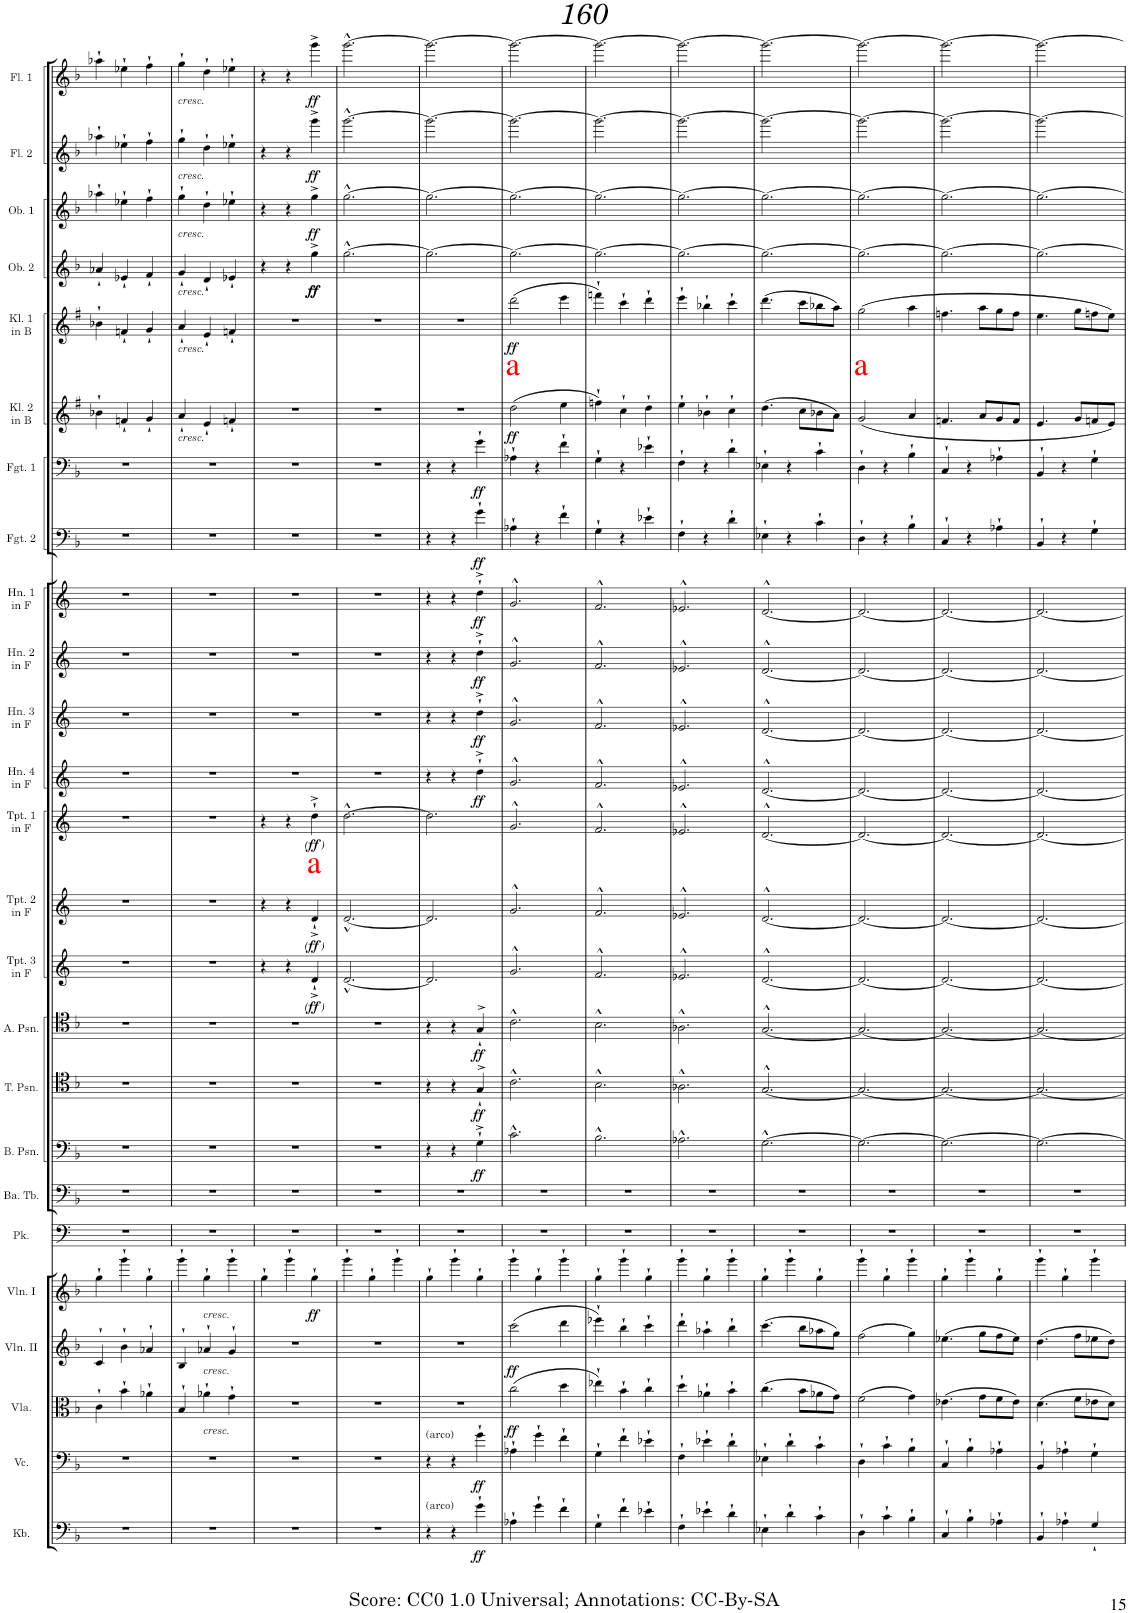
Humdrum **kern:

**kern	**dynam	**kern	**dynam	**kern	**dynam	**kern	**dynam	**kern	**dynam	**kern	**kern	**kern	**dynam	**kern	**dynam	**kern	**dynam	**kern	**dynam	**kern	**dynam	**kern	**text	**dynam	**kern	**dynam	**kern	**dynam	**kern	**dynam	**kern	**dynam	**kern	**dynam	**kern	**dynam	**kern	**dynam	**kern	**text	**dynam	**kern	**dynam	**kern	**dynam	**kern	**dynam	**kern	**dynam
*part25	*part25	*part24	*part24	*part23	*part23	*part22	*part22	*part21	*part21	*part20	*part19	*part18	*part18	*part17	*part17	*part16	*part16	*part15	*part15	*part14	*part14	*part13	*part13	*part13	*part12	*part12	*part11	*part11	*part10	*part10	*part9	*part9	*part8	*part8	*part7	*part7	*part6	*part6	*part5	*part5	*part5	*part4	*part4	*part3	*part3	*part2	*part2	*part1	*part1
*staff25	*staff25	*staff24	*staff24	*staff23	*staff23	*staff22	*staff22	*staff21	*staff21	*staff20	*staff19	*staff18	*staff18	*staff17	*staff17	*staff16	*staff16	*staff15	*staff15	*staff14	*staff14	*staff13	*staff13	*staff13	*staff12	*staff12	*staff11	*staff11	*staff10	*staff10	*staff9	*staff9	*staff8	*staff8	*staff7	*staff7	*staff6	*staff6	*staff5	*staff5	*staff5	*staff4	*staff4	*staff3	*staff3	*staff2	*staff2	*staff1	*staff1
*I"Kontrabässe	*	*I"Violoncellos	*	*I"Violen	*	*I"Violinen II	*	*I"Violinen I	*	*I"Pauken	*I"Bass Tuba	*I"Bassposaune	*	*I"Tenorposaune	*	*I"Altposaune	*	*I"Trompete 3 in F	*	*I"Trompete 2 in F	*	*I"Trompete 1 in F	*	*	*I"Horn 4 in F	*	*I"Horn 3 in F	*	*I"Horn 2 in F	*	*I"Horn 1 in F	*	*I"Fagott 2	*	*I"Fagott 1	*	*I"Klarinette 2 in B	*	*I"Klarinette 1 in B	*	*	*I"Oboe 2	*	*I"Oboe 1	*	*I"Flöte 2	*	*I"Flöte 1	*
*I'Kb.	*	*I'Vc.	*	*	*	*I'Vln. II	*	*I'Vln. I	*	*I'Pk.	*I'Ba. Tb.	*I'B. Psn.	*	*I'T. Psn.	*	*I'A. Psn.	*	*I'Tpt. 3 in F	*	*I'Tpt. 2 in F	*	*I'Tpt. 1 in F	*	*	*I'Hn. 4 in F	*	*I'Hn. 3  in F	*	*I'Hn. 2  in F	*	*I'Hn. 1 in F	*	*I'Fgt. 2	*	*I'Fgt. 1	*	*I'Kl. 2 in B	*	*I'Kl. 1  in B	*	*	*I'Ob. 2	*	*I'Ob. 1	*	*I'Fl. 2	*	*I'Fl. 1	*
!!LO:PB:g=z
*clefF4	*	*clefF4	*	*clefC3	*	*clefG2	*	*clefG2	*	*clefF4	*clefF4	*clefF4	*	*clefC4	*	*clefC4	*	*clefG2	*	*clefG2	*	*clefG2	*	*	*clefG2	*	*clefG2	*	*clefG2	*	*clefG2	*	*clefF4	*	*clefF4	*	*clefG2	*	*clefG2	*	*	*clefG2	*	*clefG2	*	*clefG2	*	*clefG2	*
*Trd7c12	*	*	*	*	*	*	*	*	*	*	*	*	*	*	*	*	*	*Trd-3c-5	*	*Trd-3c-5	*	*Trd-3c-5	*	*	*Trd4c7	*	*Trd4c7	*	*Trd4c7	*	*Trd4c7	*	*	*	*	*	*Trd1c2	*	*Trd1c2	*	*	*	*	*	*	*	*	*	*
*k[b-]	*	*k[b-]	*	*k[b-]	*	*k[b-]	*	*k[b-]	*	*k[]	*k[b-]	*k[b-]	*	*k[b-]	*	*k[b-]	*	*k[]	*	*k[]	*	*k[]	*	*	*k[]	*	*k[]	*	*k[]	*	*k[]	*	*k[b-]	*	*k[b-]	*	*k[f#]	*	*k[f#]	*	*	*k[b-]	*	*k[b-]	*	*k[b-]	*	*k[b-]	*
*M3/4	*	*M3/4	*	*M3/4	*	*M3/4	*	*M3/4	*	*M3/4	*M3/4	*M3/4	*	*M3/4	*	*M3/4	*	*M3/4	*	*M3/4	*	*M3/4	*	*	*M3/4	*	*M3/4	*	*M3/4	*	*M3/4	*	*M3/4	*	*M3/4	*	*M3/4	*	*M3/4	*	*	*M3/4	*	*M3/4	*	*M3/4	*	*M3/4	*
=154	=154	=154	=154	=154	=154	=154	=154	=154	=154	=154	=154	=154	=154	=154	=154	=154	=154	=154	=154	=154	=154	=154	=154	=154	=154	=154	=154	=154	=154	=154	=154	=154	=154	=154	=154	=154	=154	=154	=154	=154	=154	=154	=154	=154	=154	=154	=154	=154	=154
2.r	.	2.r	.	4c`\	.	4c`>/	.	4gg`\	.	2.r	2.r	2.r	.	2.r	.	2.r	.	2.r	.	2.r	.	2.r	.	.	2.r	.	2.r	.	2.r	.	2.r	.	2.r	.	2.r	.	4b-X`\	.	4b-X`\	.	.	4a-X`/	.	4aa-X`\	.	4aa-X`\	.	4aa-X`\	.
.	.	.	.	4b-`\	.	4b-`\	.	4ggg`\	.	.	.	.	.	.	.	.	.	.	.	.	.	.	.	.	.	.	.	.	.	.	.	.	.	.	.	.	4fn`/	.	4fn`/	.	.	4e-X`/	.	4ee-X`\	.	4ee-X`\	.	4ee-X`\	.
.	.	.	.	4a-X`\	.	4a-X`>/	.	4gg`\	.	.	.	.	.	.	.	.	.	.	.	.	.	.	.	.	.	.	.	.	.	.	.	.	.	.	.	.	4g`/	.	4g`/	.	.	4f`/	.	4ff`\	.	4ff`\	.	4ff`\	.
=155	=155	=155	=155	=155	=155	=155	=155	=155	=155	=155	=155	=155	=155	=155	=155	=155	=155	=155	=155	=155	=155	=155	=155	=155	=155	=155	=155	=155	=155	=155	=155	=155	=155	=155	=155	=155	=155	=155	=155	=155	=155	=155	=155	=155	=155	=155	=155	=155	=155
!	!	!	!	!	!	!	!	!	!	!	!	!	!	!	!	!	!	!	!	!	!	!	!	!	!	!	!	!	!	!	!	!	!	!	!	!	!	!	!	!	!	!	!	!	!	!	!	!LO:TX:b:i:t=cresc.	!
!	!	!	!	!	!	!	!	!	!	!	!	!	!	!	!	!	!	!	!	!	!	!	!	!	!	!	!	!	!	!	!	!	!	!	!	!	!	!	!	!	!	!	!	!	!	!LO:TX:b:i:t=cresc.	!	!	!
!	!	!	!	!	!	!	!	!	!	!	!	!	!	!	!	!	!	!	!	!	!	!	!	!	!	!	!	!	!	!	!	!	!	!	!	!	!	!	!	!	!	!	!	!LO:TX:b:i:t=cresc.	!	!	!	!	!
!	!	!	!	!	!	!	!	!	!	!	!	!	!	!	!	!	!	!	!	!	!	!	!	!	!	!	!	!	!	!	!	!	!	!	!	!	!	!	!	!	!	!LO:TX:b:i:t=cresc.	!	!	!	!	!	!	!
!	!	!	!	!	!	!	!	!	!	!	!	!	!	!	!	!	!	!	!	!	!	!	!	!	!	!	!	!	!	!	!	!	!	!	!	!	!	!	!LO:TX:b:i:t=cresc.	!	!	!	!	!	!	!	!	!	!
!	!	!	!	!	!	!	!	!	!	!	!	!	!	!	!	!	!	!	!	!	!	!	!	!	!	!	!	!	!	!	!	!	!	!	!	!	!LO:TX:b:i:t=cresc.	!	!	!	!	!	!	!	!	!	!	!	!
2.r	.	2.r	.	4B-`>/	.	4B-`>/	.	4ggg`\	.	2.r	2.r	2.r	.	2.r	.	2.r	.	2.r	.	2.r	.	2.r	.	.	2.r	.	2.r	.	2.r	.	2.r	.	2.r	.	2.r	.	4a`/	.	4a`/	.	.	4g`/	.	4gg`\	.	4gg`\	.	4gg`\	.
!	!	!	!	!	!	!	!	!LO:TX:b:i:t=cresc.	!	!	!	!	!	!	!	!	!	!	!	!	!	!	!	!	!	!	!	!	!	!	!	!	!	!	!	!	!	!	!	!	!	!	!	!	!	!	!	!	!
!	!	!	!	!	!	!LO:TX:b:i:t=cresc.	!	!	!	!	!	!	!	!	!	!	!	!	!	!	!	!	!	!	!	!	!	!	!	!	!	!	!	!	!	!	!	!	!	!	!	!	!	!	!	!	!	!	!
!	!	!	!	!LO:TX:b:i:t=cresc.	!	!	!	!	!	!	!	!	!	!	!	!	!	!	!	!	!	!	!	!	!	!	!	!	!	!	!	!	!	!	!	!	!	!	!	!	!	!	!	!	!	!	!	!	!
.	.	.	.	4a-X`\	.	4a-X`>/	.	4gg`\	.	.	.	.	.	.	.	.	.	.	.	.	.	.	.	.	.	.	.	.	.	.	.	.	.	.	.	.	4e`/	.	4e`/	.	.	4d`/	.	4dd`\	.	4dd`\	.	4dd`\	.
.	.	.	.	4g`\	.	4g`>/	.	4ggg`\	.	.	.	.	.	.	.	.	.	.	.	.	.	.	.	.	.	.	.	.	.	.	.	.	.	.	.	.	4fn`/	.	4fn`/	.	.	4e-X`/	.	4ee-X`\	.	4ee-X`\	.	4ee-X`\	.
=156	=156	=156	=156	=156	=156	=156	=156	=156	=156	=156	=156	=156	=156	=156	=156	=156	=156	=156	=156	=156	=156	=156	=156	=156	=156	=156	=156	=156	=156	=156	=156	=156	=156	=156	=156	=156	=156	=156	=156	=156	=156	=156	=156	=156	=156	=156	=156	=156	=156
2.r	.	2.r	.	2.r	.	2.r	.	4gg`\	.	2.r	2.r	2.r	.	2.r	.	2.r	.	4r	.	4r	.	4r	.	.	2.r	.	2.r	.	2.r	.	2.r	.	2.r	.	2.r	.	2.r	.	2.r	.	.	4r	.	4r	.	4r	.	4r	.
.	.	.	.	.	.	.	.	4ggg`\	.	.	.	.	.	.	.	.	.	4r	.	4r	.	4r	.	.	.	.	.	.	.	.	.	.	.	.	.	.	.	.	.	.	.	4r	.	4r	.	4r	.	4r	.
!	!	!	!	!	!	!	!	!	!LO:DY:b	!	!	!	!	!	!	!	!	!	!LO:DY:b	!	!	!	!LO:LY:b:color=#FF0000	!	!	!	!	!	!	!	!	!	!	!	!	!	!	!	!	!	!	!	!	!	!	!	!	!	!
!	!	!	!	!	!	!	!	!	!	!	!	!	!	!	!	!	!	!	!LO:DY:n=1:b	!	!	!	!	!	!	!	!	!	!	!	!	!	!	!	!	!	!	!	!	!	!	!	!	!	!	!	!	!	!
!	!	!	!	!	!	!	!	!	!	!	!	!	!	!	!	!	!	!	!LO:DY:n=2:b	!	!LO:DY:b	!	!	!	!	!	!	!	!	!	!	!	!	!	!	!	!	!	!	!	!	!	!	!	!	!	!	!	!
!	!	!	!	!	!	!	!	!	!	!	!	!	!	!	!	!	!	!	!	!	!LO:DY:n=1:b	!	!	!	!	!	!	!	!	!	!	!	!	!	!	!	!	!	!	!	!	!	!	!	!	!	!	!	!
!	!	!	!	!	!	!	!	!	!	!	!	!	!	!	!	!	!	!	!	!	!LO:DY:n=2:b	!	!	!LO:DY:b	!	!	!	!	!	!	!	!	!	!	!	!	!	!	!	!	!	!	!	!	!	!	!	!	!
!	!	!	!	!	!	!	!	!	!	!	!	!	!	!	!	!	!	!	!	!	!	!	!	!LO:DY:n=1:b	!	!	!	!	!	!	!	!	!	!	!	!	!	!	!	!	!	!	!	!	!	!	!	!	!
!	!	!	!	!	!	!	!	!	!	!	!	!	!	!	!	!	!	!	!	!	!	!	!	!LO:DY:n=2:b	!	!	!	!	!	!	!	!	!	!	!	!	!	!	!	!	!	!	!LO:DY:b	!	!	!	!	!	!
!	!	!	!	!	!	!	!	!	!	!	!	!	!	!	!	!	!	!	!	!	!	!	!	!	!	!	!	!	!	!	!	!	!	!	!	!	!	!	!	!	!	!	!LO:DY:n=1:b	!	!LO:DY:b	!	!LO:DY:b	!	!LO:DY:b
.	.	.	.	.	.	.	.	4gg`\	ff	.	.	.	.	.	.	.	.	4d`^/	other-dynamics ff other-dynamics	4d`^/	other-dynamics ff other-dynamics	4dd`^\	a	other-dynamics ff other-dynamics	.	.	.	.	.	.	.	.	.	.	.	.	.	.	.	.	.	4gg^\	ff ff	4gg^\	ff	4ggg^\	ff	4ggg^\	ff
=157	=157	=157	=157	=157	=157	=157	=157	=157	=157	=157	=157	=157	=157	=157	=157	=157	=157	=157	=157	=157	=157	=157	=157	=157	=157	=157	=157	=157	=157	=157	=157	=157	=157	=157	=157	=157	=157	=157	=157	=157	=157	=157	=157	=157	=157	=157	=157	=157	=157
2.r	.	2.r	.	2.r	.	2.r	.	4ggg`\	.	2.r	2.r	2.r	.	2.r	.	2.r	.	[2.d^^/	.	[2.d^^/	.	[2.dd^^\	.	.	2.r	.	2.r	.	2.r	.	2.r	.	2.r	.	2.r	.	2.r	.	2.r	.	.	[2.gg^^\	.	[2.gg^^\	.	[2.ggg^^\	.	[2.ggg^^\	.
.	.	.	.	.	.	.	.	4gg`\	.	.	.	.	.	.	.	.	.	.	.	.	.	.	.	.	.	.	.	.	.	.	.	.	.	.	.	.	.	.	.	.	.	.	.	.	.	.	.	.	.
.	.	.	.	.	.	.	.	4ggg`\	.	.	.	.	.	.	.	.	.	.	.	.	.	.	.	.	.	.	.	.	.	.	.	.	.	.	.	.	.	.	.	.	.	.	.	.	.	.	.	.	.
=158	=158	=158	=158	=158	=158	=158	=158	=158	=158	=158	=158	=158	=158	=158	=158	=158	=158	=158	=158	=158	=158	=158	=158	=158	=158	=158	=158	=158	=158	=158	=158	=158	=158	=158	=158	=158	=158	=158	=158	=158	=158	=158	=158	=158	=158	=158	=158	=158	=158
!	!	!LO:TX:a:t=(arco)	!	!	!	!	!	!	!	!	!	!	!	!	!	!	!	!	!	!	!	!	!	!	!	!	!	!	!	!	!	!	!	!	!	!	!	!	!	!	!	!	!	!	!	!	!	!	!
!LO:TX:a:t=(arco)	!	!	!	!	!	!	!	!	!	!	!	!	!	!	!	!	!	!	!	!	!	!	!	!	!	!	!	!	!	!	!	!	!	!	!	!	!	!	!	!	!	!	!	!	!	!	!	!	!
4r	.	4r	.	2.r	.	2.r	.	4gg`\	.	2.r	2.r	4r	.	4r	.	4r	.	2.d/]	.	2.d/]	.	2.dd\]	.	.	4r	.	4r	.	4r	.	4r	.	4r	.	4r	.	2.r	.	2.r	.	.	2.gg\_	.	2.gg\_	.	2.ggg\_	.	2.ggg\_	.
4r	.	4r	.	.	.	.	.	4ggg`\	.	.	.	4r	.	4r	.	4r	.	.	.	.	.	.	.	.	4r	.	4r	.	4r	.	4r	.	4r	.	4r	.	.	.	.	.	.	.	.	.	.	.	.	.	.
!	!LO:DY:b	!	!LO:DY:b	!	!	!	!	!	!	!	!	!	!LO:DY:b	!	!LO:DY:b	!	!LO:DY:b	!	!	!	!	!	!	!	!	!LO:DY:b	!	!LO:DY:b	!	!LO:DY:b	!	!LO:DY:b	!	!LO:DY:b	!	!LO:DY:b	!	!	!	!	!	!	!	!	!	!	!	!	!
4g`\	ff	4g`\	ff	.	.	.	.	4gg`\	.	.	.	4G`^>\	ff	4G`^>/	ff	4G`^>/	ff	.	.	.	.	.	.	.	4dd`^\	ff	4dd`^\	ff	4dd`^\	ff	4dd`^\	ff	4g`\	ff	4g`\	ff	.	.	.	.	.	.	.	.	.	.	.	.	.
=159	=159	=159	=159	=159	=159	=159	=159	=159	=159	=159	=159	=159	=159	=159	=159	=159	=159	=159	=159	=159	=159	=159	=159	=159	=159	=159	=159	=159	=159	=159	=159	=159	=159	=159	=159	=159	=159	=159	=159	=159	=159	=159	=159	=159	=159	=159	=159	=159	=159
!	!	!	!	!	!LO:DY:b	!	!LO:DY:b	!	!	!	!	!	!	!	!	!	!	!	!	!	!	!	!	!	!	!	!	!	!	!	!	!	!	!	!	!	!	!LO:DY:b	!	!LO:LY:b:color=#FF0000	!LO:DY:b	!	!	!	!	!	!	!	!
4A-X`\	.	4A-X`\	.	(2cc\	ff	(2ccc\	ff	4ggg`\	.	2.r	2.r	2.c^^\	.	2.c^^\	.	2.c^^\	.	2.g^^/	.	2.g^^/	.	2.g^^/	.	.	2.g^^/	.	2.g^^/	.	2.g^^/	.	2.g^^/	.	4A-X`\	.	4A-X`\	.	(2dd\	ff	(2ddd\	a	ff	2.gg\_	.	2.gg\_	.	2.ggg\_	.	2.ggg\_	.
4g`\	.	4g`\	.	.	.	.	.	4gg`\	.	.	.	.	.	.	.	.	.	.	.	.	.	.	.	.	.	.	.	.	.	.	.	.	4r	.	4r	.	.	.	.	.	.	.	.	.	.	.	.	.	.
4f`\	.	4f`\	.	4dd\	.	4ddd\	.	4ggg`\	.	.	.	.	.	.	.	.	.	.	.	.	.	.	.	.	.	.	.	.	.	.	.	.	4f`\	.	4f`\	.	4ee\	.	4eee\	.	.	.	.	.	.	.	.	.	.
=160	=160	=160	=160	=160	=160	=160	=160	=160	=160	=160	=160	=160	=160	=160	=160	=160	=160	=160	=160	=160	=160	=160	=160	=160	=160	=160	=160	=160	=160	=160	=160	=160	=160	=160	=160	=160	=160	=160	=160	=160	=160	=160	=160	=160	=160	=160	=160	=160	=160
4G`\	.	4G`\	.	4ee-X`\)	.	4eee-X`\)	.	4gg`\	.	2.r	2.r	2.B-^^\	.	2.B-^^\	.	2.B-^^\	.	2.f^^/	.	2.f^^/	.	2.f^^/	.	.	2.f^^/	.	2.f^^/	.	2.f^^/	.	2.f^^/	.	4G`\	.	4G`\	.	4ffn`\)	.	4fffn`\)	.	.	2.gg\_	.	2.gg\_	.	2.ggg\_	.	2.ggg\_	.
4f`\	.	4f`\	.	4b-`\	.	4bb-`\	.	4ggg`\	.	.	.	.	.	.	.	.	.	.	.	.	.	.	.	.	.	.	.	.	.	.	.	.	4r	.	4r	.	4cc`\	.	4ccc`\	.	.	.	.	.	.	.	.	.	.
4e-X`\	.	4e-X`\	.	4cc`\	.	4ccc`\	.	4gg`\	.	.	.	.	.	.	.	.	.	.	.	.	.	.	.	.	.	.	.	.	.	.	.	.	4e-X`\	.	4e-X`\	.	4dd`\	.	4ddd`\	.	.	.	.	.	.	.	.	.	.
=161	=161	=161	=161	=161	=161	=161	=161	=161	=161	=161	=161	=161	=161	=161	=161	=161	=161	=161	=161	=161	=161	=161	=161	=161	=161	=161	=161	=161	=161	=161	=161	=161	=161	=161	=161	=161	=161	=161	=161	=161	=161	=161	=161	=161	=161	=161	=161	=161	=161
4F`\	.	4F`\	.	4dd`\	.	4ddd`\	.	4ggg`\	.	2.r	2.r	2.A-X^^\	.	2.A-X^^\	.	2.A-X^^\	.	2.e-X^^/	.	2.e-X^^/	.	2.e-X^^/	.	.	2.e-X^^/	.	2.e-X^^/	.	2.e-X^^/	.	2.e-X^^/	.	4F`\	.	4F`\	.	4ee`\	.	4eee`\	.	.	2.gg\_	.	2.gg\_	.	2.ggg\_	.	2.ggg\_	.
4e-X`\	.	4e-X`\	.	4a-X`\	.	4aa-X`\	.	4gg`\	.	.	.	.	.	.	.	.	.	.	.	.	.	.	.	.	.	.	.	.	.	.	.	.	4r	.	4r	.	4b-X`\	.	4bb-X`\	.	.	.	.	.	.	.	.	.	.
4d`\	.	4d`\	.	4b-`\	.	4bb-`\	.	4ggg`\	.	.	.	.	.	.	.	.	.	.	.	.	.	.	.	.	.	.	.	.	.	.	.	.	4d`\	.	4d`\	.	4cc`\	.	4ccc`\	.	.	.	.	.	.	.	.	.	.
=162	=162	=162	=162	=162	=162	=162	=162	=162	=162	=162	=162	=162	=162	=162	=162	=162	=162	=162	=162	=162	=162	=162	=162	=162	=162	=162	=162	=162	=162	=162	=162	=162	=162	=162	=162	=162	=162	=162	=162	=162	=162	=162	=162	=162	=162	=162	=162	=162	=162
4E-X`\	.	4E-X`\	.	(4.cc\	.	(4.ccc\	.	4gg`\	.	2.r	2.r	[2.G^^\	.	[2.G^^/	.	[2.G^^/	.	[2.d^^/	.	[2.d^^/	.	[2.d^^/	.	.	[2.d^^/	.	[2.d^^/	.	[2.d^^/	.	[2.d^^/	.	4E-X`\	.	4E-X`\	.	(4.dd\	.	(4.ddd\	.	.	2.gg\_	.	2.gg\_	.	2.ggg\_	.	2.ggg\_	.
4d`\	.	4d`\	.	.	.	.	.	4ggg`\	.	.	.	.	.	.	.	.	.	.	.	.	.	.	.	.	.	.	.	.	.	.	.	.	4r	.	4r	.	.	.	.	.	.	.	.	.	.	.	.	.	.
.	.	.	.	8b-\L	.	8bb-\L	.	.	.	.	.	.	.	.	.	.	.	.	.	.	.	.	.	.	.	.	.	.	.	.	.	.	.	.	.	.	8cc\L	.	8ccc\L	.	.	.	.	.	.	.	.	.	.
4c`\	.	4c`\	.	8a-X\	.	8aa-X\	.	4gg`\	.	.	.	.	.	.	.	.	.	.	.	.	.	.	.	.	.	.	.	.	.	.	.	.	4c`\	.	4c`\	.	8b-X\	.	8bb-X\	.	.	.	.	.	.	.	.	.	.
.	.	.	.	8g\J)	.	8gg\J)	.	.	.	.	.	.	.	.	.	.	.	.	.	.	.	.	.	.	.	.	.	.	.	.	.	.	.	.	.	.	8a\J)	.	8aa\J)	.	.	.	.	.	.	.	.	.	.
=163	=163	=163	=163	=163	=163	=163	=163	=163	=163	=163	=163	=163	=163	=163	=163	=163	=163	=163	=163	=163	=163	=163	=163	=163	=163	=163	=163	=163	=163	=163	=163	=163	=163	=163	=163	=163	=163	=163	=163	=163	=163	=163	=163	=163	=163	=163	=163	=163	=163
!	!	!	!	!	!	!	!	!	!	!	!	!	!	!	!	!	!	!	!	!	!	!	!	!	!	!	!	!	!	!	!	!	!	!	!	!	!	!	!	!LO:LY:b:color=#FF0000	!	!	!	!	!	!	!	!	!
4D`\	.	4D`\	.	(2f\	.	(2ff\	.	4ggg`\	.	2.r	2.r	2.G\_	.	2.G/_	.	2.G/_	.	2.d/_	.	2.d/_	.	2.d/_	.	.	2.d/_	.	2.d/_	.	2.d/_	.	2.d/_	.	4D`\	.	4D`\	.	(<2g/	.	(2gg\	a	.	2.gg\_	.	2.gg\_	.	2.ggg\_	.	2.ggg\_	.
4c`\	.	4c`\	.	.	.	.	.	4gg`\	.	.	.	.	.	.	.	.	.	.	.	.	.	.	.	.	.	.	.	.	.	.	.	.	4r	.	4r	.	.	.	.	.	.	.	.	.	.	.	.	.	.
4B-`\	.	4B-`\	.	4g\)	.	4gg\)	.	4ggg`\	.	.	.	.	.	.	.	.	.	.	.	.	.	.	.	.	.	.	.	.	.	.	.	.	4B-`\	.	4B-`\	.	4a/	.	4aa\	.	.	.	.	.	.	.	.	.	.
=164	=164	=164	=164	=164	=164	=164	=164	=164	=164	=164	=164	=164	=164	=164	=164	=164	=164	=164	=164	=164	=164	=164	=164	=164	=164	=164	=164	=164	=164	=164	=164	=164	=164	=164	=164	=164	=164	=164	=164	=164	=164	=164	=164	=164	=164	=164	=164	=164	=164
4C`>/	.	4C`>/	.	(4.e-X\	.	(4.ee-X\	.	4gg`\	.	2.r	2.r	2.G\_	.	2.G/_	.	2.G/_	.	2.d/_	.	2.d/_	.	2.d/_	.	.	2.d/_	.	2.d/_	.	2.d/_	.	2.d/_	.	4C`>/	.	4C`>/	.	4.fn/	.	4.ffn\	.	.	2.gg\_	.	2.gg\_	.	2.ggg\_	.	2.ggg\_	.
4B-`\	.	4B-`\	.	.	.	.	.	4ggg`\	.	.	.	.	.	.	.	.	.	.	.	.	.	.	.	.	.	.	.	.	.	.	.	.	4r	.	4r	.	.	.	.	.	.	.	.	.	.	.	.	.	.
.	.	.	.	8g\L	.	8gg\L	.	.	.	.	.	.	.	.	.	.	.	.	.	.	.	.	.	.	.	.	.	.	.	.	.	.	.	.	.	.	8a/L	.	8aa\L	.	.	.	.	.	.	.	.	.	.
4A-X`\	.	4A-X`\	.	8f\	.	8ff\	.	4gg`\	.	.	.	.	.	.	.	.	.	.	.	.	.	.	.	.	.	.	.	.	.	.	.	.	4A-X`\	.	4A-X`\	.	8g/	.	8gg\	.	.	.	.	.	.	.	.	.	.
.	.	.	.	8e-\J)	.	8ee-\J)	.	.	.	.	.	.	.	.	.	.	.	.	.	.	.	.	.	.	.	.	.	.	.	.	.	.	.	.	.	.	8f/J	.	8ff\J	.	.	.	.	.	.	.	.	.	.
=165	=165	=165	=165	=165	=165	=165	=165	=165	=165	=165	=165	=165	=165	=165	=165	=165	=165	=165	=165	=165	=165	=165	=165	=165	=165	=165	=165	=165	=165	=165	=165	=165	=165	=165	=165	=165	=165	=165	=165	=165	=165	=165	=165	=165	=165	=165	=165	=165	=165
4BB-`>/	.	4BB-`>/	.	(4.d\	.	(4.dd\	.	4ggg`\	.	2.r	2.r	2.G\_	.	2.G/_	.	2.G/_	.	2.d/_	.	2.d/_	.	2.d/_	.	.	2.d/_	.	2.d/_	.	2.d/_	.	2.d/_	.	4BB-`>/	.	4BB-`>/	.	4.e/	.	4.ee\	.	.	2.gg\_	.	2.gg\_	.	2.ggg\_	.	2.ggg\_	.
4A-X`\	.	4A-X`\	.	.	.	.	.	4gg`\	.	.	.	.	.	.	.	.	.	.	.	.	.	.	.	.	.	.	.	.	.	.	.	.	4r	.	4r	.	.	.	.	.	.	.	.	.	.	.	.	.	.
.	.	.	.	8f\L	.	8ff\L	.	.	.	.	.	.	.	.	.	.	.	.	.	.	.	.	.	.	.	.	.	.	.	.	.	.	.	.	.	.	8g/L	.	8gg\L	.	.	.	.	.	.	.	.	.	.
4G`/	.	4G`\	.	8e-X\	.	8ee-X\	.	4ggg`\	.	.	.	.	.	.	.	.	.	.	.	.	.	.	.	.	.	.	.	.	.	.	.	.	4G`\	.	4G`\	.	8fn/	.	8ffn\	.	.	.	.	.	.	.	.	.	.
.	.	.	.	8d\J)	.	8dd\J)	.	.	.	.	.	.	.	.	.	.	.	.	.	.	.	.	.	.	.	.	.	.	.	.	.	.	.	.	.	.	8e/J)	.	8ee\J)	.	.	.	.	.	.	.	.	.	.
=	=	=	=	=	=	=	=	=	=	=	=	=	=	=	=	=	=	=	=	=	=	=	=	=	=	=	=	=	=	=	=	=	=	=	=	=	=	=	=	=	=	=	=	=	=	=	=	=	=
*-	*-	*-	*-	*-	*-	*-	*-	*-	*-	*-	*-	*-	*-	*-	*-	*-	*-	*-	*-	*-	*-	*-	*-	*-	*-	*-	*-	*-	*-	*-	*-	*-	*-	*-	*-	*-	*-	*-	*-	*-	*-	*-	*-	*-	*-	*-	*-	*-	*-
